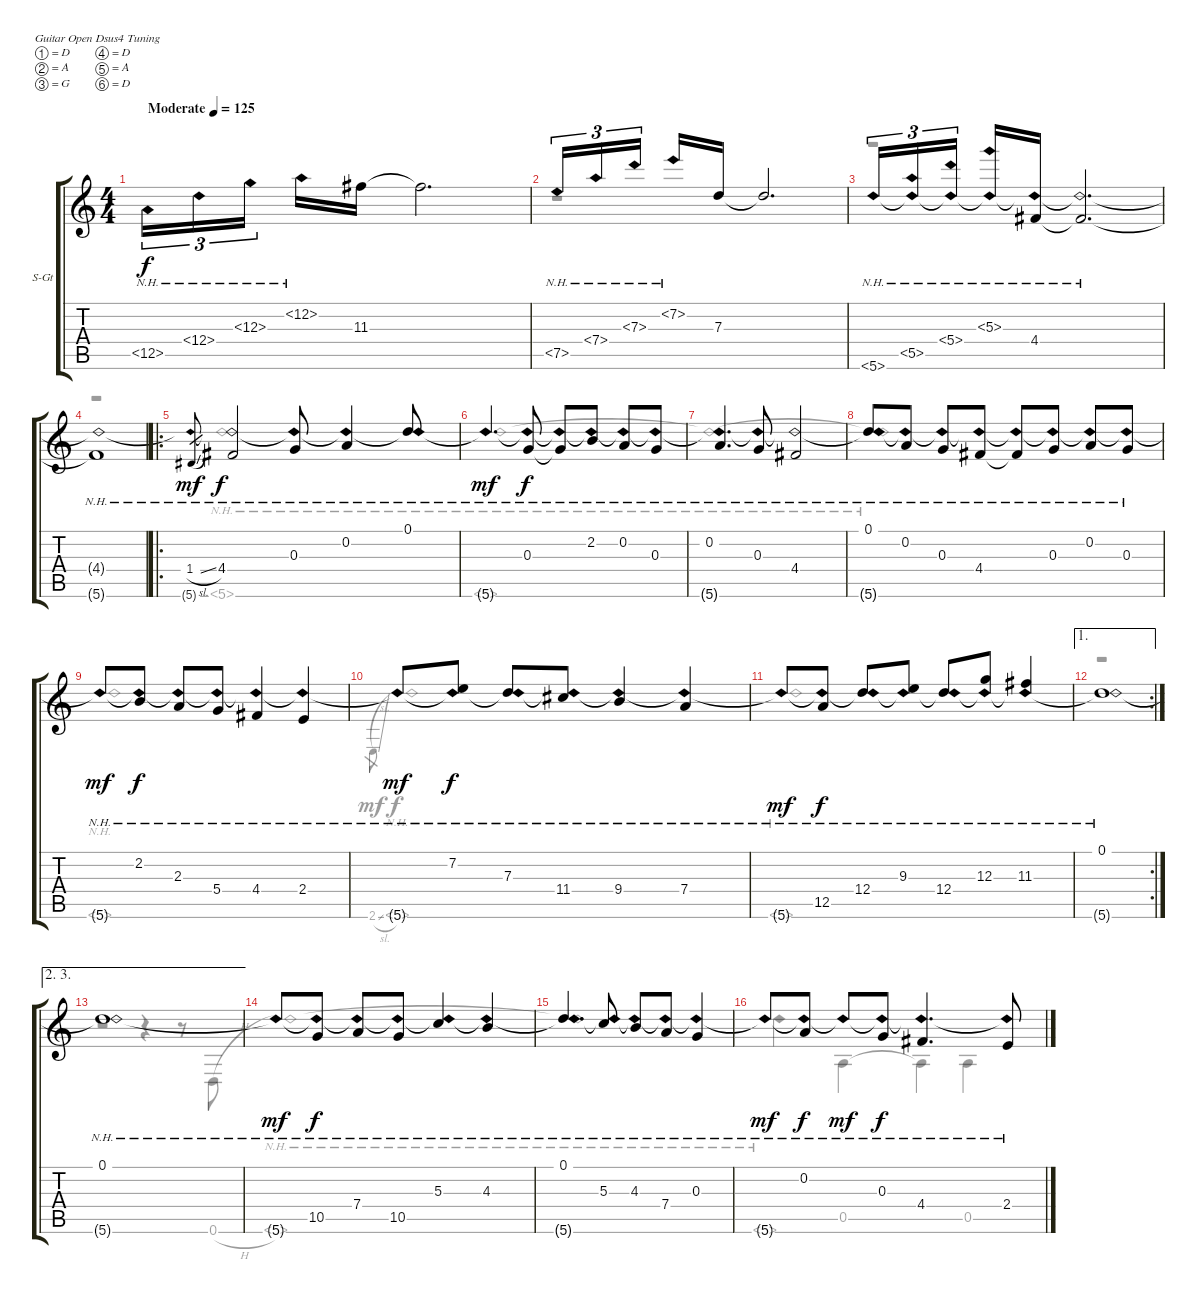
\bracketExtendMode groupsimilarinstruments
\firstSystemTrackNameOrientation horizontal
\otherSystemsTrackNameOrientation horizontal
\track ("Guitar" "S-Gt") {instrument acousticguitarsteel}
\staff {score tabs}
\tuning (D4 A3 G3 D3 A2 D2)
\voice
\ts (4 4)
\beaming (8 2 2 2 2)
\tempo (125 "Moderate")
\clef g2
\ks c
12.5{nh}.16{tu (3 2) dy f instrument acousticguitarsteel} 12.4{nh}.16{tu (3 2)} 12.3{nh}.16{tu (3 2)} 12.2{nh}.16 11.3.16 11.3{t}.2{d} |
7.5{nh}.16{tu (3 2)} 7.4{nh}.16{tu (3 2)} 7.3{nh}.16{tu (3 2)} 7.2{nh}.16 7.3.16 7.3{t}.2{d} |
5.6{nh}.16{tu (3 2)} (5.5{nh} 5.6{nh t}).16{tu (3 2)} (5.4{nh} 5.6{nh t}).16{tu (3 2)} (5.3{nh} 5.6{nh t}).16 (4.4 5.6{nh t}).16 (4.4{t} 5.6{nh t}).2{d} |
(4.4{t} 5.6{nh t}).1 |
\ro
(1.4{sl} 5.6{nh t}).8{gr dy mf} (4.4 5.6{nh t}).2{dy f} (0.3 5.6{nh t}).8 (0.2 5.6{nh t}).4 (0.1 5.6{nh t}).8 |
5.6{nh t}.4{d dy mf} (0.3 5.6{nh t}).8{dy f} (0.3{t} 5.6{nh t}).8 (2.2 5.6{nh t}).8 (0.2 5.6{nh t}).8 (0.3 5.6{nh t}).8 |
(0.2 5.6{nh t}).4{d} (0.3 5.6{nh t}).8 (4.4 5.6{nh t}).2 |
(0.1 5.6{nh t}).8 (0.2 5.6{nh t}).8 (0.3 5.6{nh t}).8 (4.4 5.6{nh t}).8 (4.4{t} 5.6{nh t}).8 (0.3 5.6{nh t}).8 (0.2 5.6{nh t}).8 (0.3 5.6{nh t}).8 |
5.6{nh t}.8{dy mf} (2.2 5.6{nh t}).8{dy f} (2.3 5.6{nh t}).8 (5.4 5.6{nh t}).8 (4.4 5.6{nh t}).4 (2.4 5.6{nh t}).4 |
5.6{nh t}.8{dy mf} (7.2 5.6{nh t}).8{dy f} (7.3 5.6{nh t}).8 (11.4 5.6{nh t}).8 (9.4 5.6{nh t}).4 (7.4 5.6{nh t}).4 |
5.6{nh t}.8{dy mf} (12.5 5.6{nh t}).8{dy f} (12.4 5.6{nh t}).8 (9.3 5.6{nh t}).8 (12.4 5.6{nh t}).8 (12.3 5.6{nh t}).8 (11.3 5.6{nh t}).4 |
\ae 1
\rc 2
(0.1 5.6{nh t}).1 |
\ae (2 3)
(0.1 5.6{nh t}).1 |
5.6{nh t}.8{dy mf} (10.5 5.6{nh t}).8{dy f} (7.4 5.6{nh t}).8 (10.5 5.6{nh t}).8 (5.3 5.6{nh t}).4 (4.3 5.6{nh t}).4 |
(0.1 5.6{nh t}).4{d} (5.3 5.6{nh t}).8 (4.3 5.6{nh t}).8 (7.4 5.6{nh t}).8 (0.3 5.6{nh t}).4 |
5.6{nh t}.8{dy mf} (0.2 5.6{nh t}).8{dy f} 5.6{nh t}.8{dy mf} (0.3 5.6{nh t}).8{dy f} (4.4 5.6{nh t}).4{d} (2.4{h} 5.6{nh t}).8
\voice
\clef g2
\ottava regular
\simile none
\ks c
|
r.1 |
r.1 |
r.1 |
5.6{nh}.1 |
5.6{nh}.1 |
5.6{nh t}.1 |
5.6{nh t}.1 |
5.6{nh}.1 |
2.6{sl}.8{gr dy mf} 5.6{nh}.1{dy f} |
5.6{nh}.1 |
r.1 |
r.2 r.4 r.8 0.6{h}.8 |
5.6{nh}.1 |
5.6{nh t}.1 |
5.6{nh}.4 0.5.4 0.5{t}.4 0.5.4
